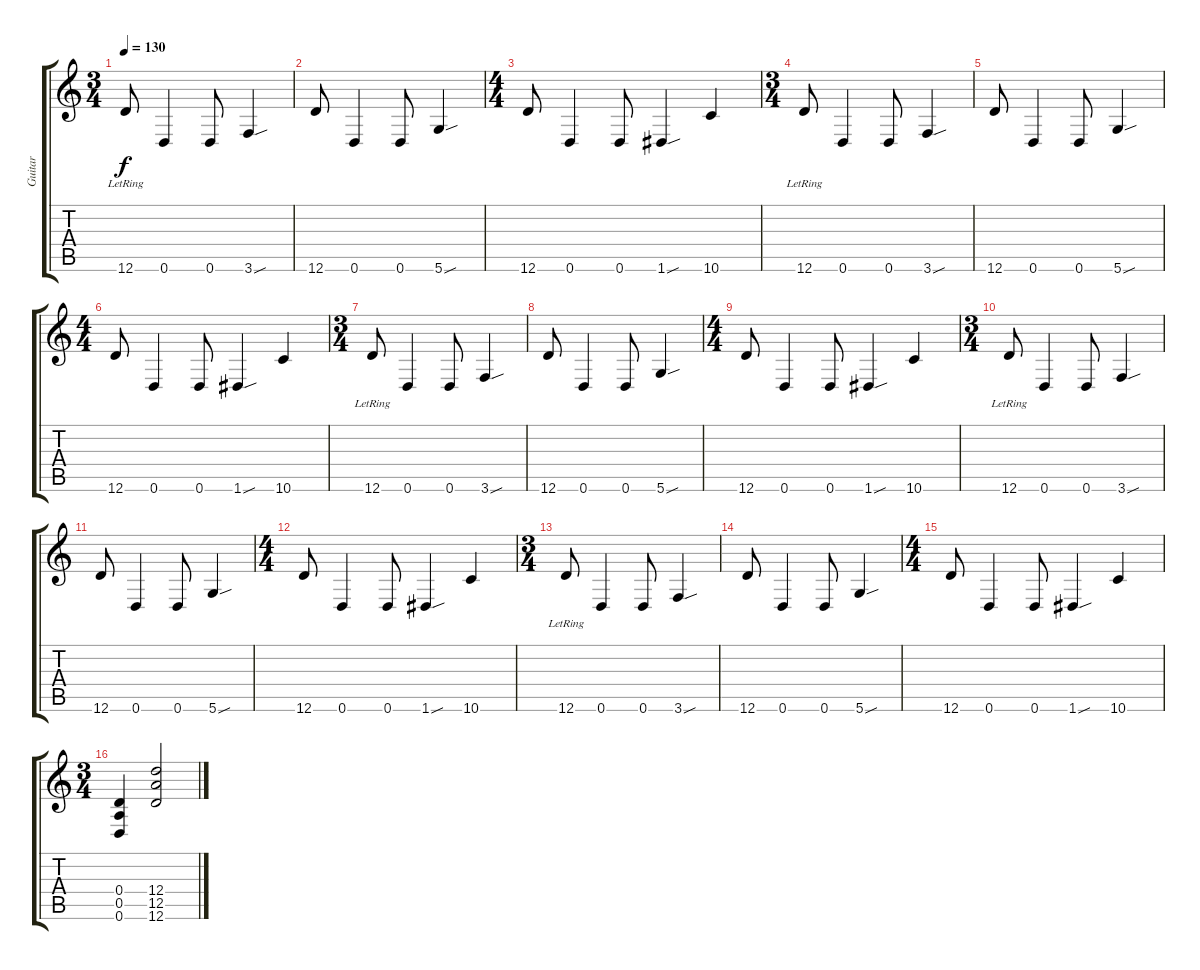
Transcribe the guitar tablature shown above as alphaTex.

\track ("Guitar" "Guitar") {instrument distortionguitar}
\staff {score tabs}
\tuning (E4 B3 G3 D3 A2 D2) {hide}
\ts (3 4)
\tempo 130
\clef g2
\ks c
12.6{lr}.8{dy f} 0.6.4 0.6.8 3.6{sou}.4 |
12.6.8 0.6.4 0.6.8 5.6{sou}.4 |
\ts (4 4)
12.6.8 0.6.4 0.6.8 1.6{sou}.4 10.6.4 |
\ts (3 4)
12.6{lr}.8 0.6.4 0.6.8 3.6{sou}.4 |
12.6.8 0.6.4 0.6.8 5.6{sou}.4 |
\ts (4 4)
12.6.8 0.6.4 0.6.8 1.6{sou}.4 10.6.4 |
\ts (3 4)
12.6{lr}.8 0.6.4 0.6.8 3.6{sou}.4 |
12.6.8 0.6.4 0.6.8 5.6{sou}.4 |
\ts (4 4)
12.6.8 0.6.4 0.6.8 1.6{sou}.4 10.6.4 |
\ts (3 4)
12.6{lr}.8 0.6.4 0.6.8 3.6{sou}.4 |
12.6.8 0.6.4 0.6.8 5.6{sou}.4 |
\ts (4 4)
12.6.8 0.6.4 0.6.8 1.6{sou}.4 10.6.4 |
\ts (3 4)
12.6{lr}.8 0.6.4 0.6.8 3.6{sou}.4 |
12.6.8 0.6.4 0.6.8 5.6{sou}.4 |
\ts (4 4)
12.6.8 0.6.4 0.6.8 1.6{sou}.4 10.6.4 |
\ts (3 4)
(0.4 0.5 0.6).4{volume 7} (12.4 12.5 12.6).2
